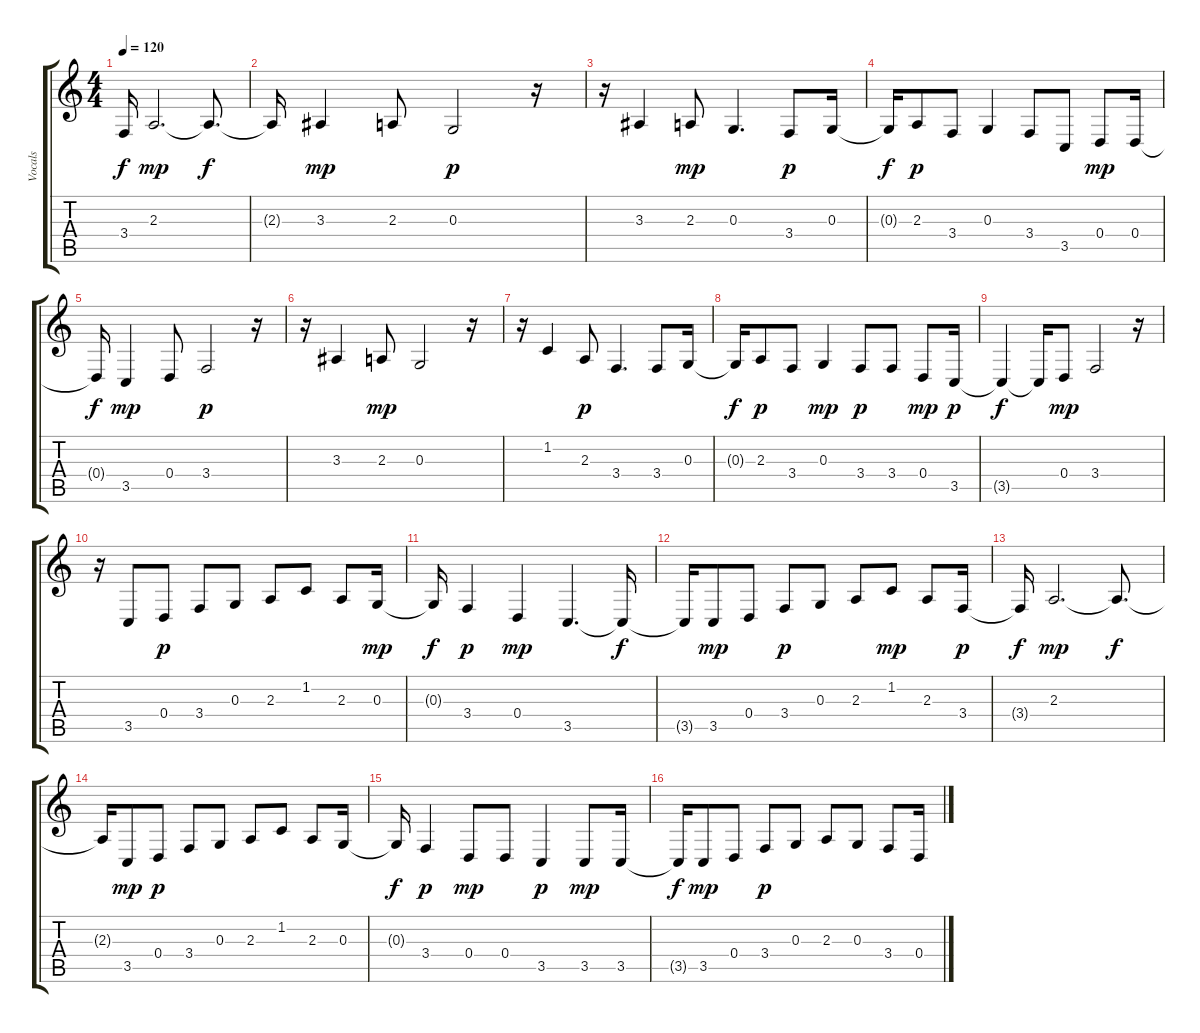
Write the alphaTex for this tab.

\track ("Vocals" "Vocals") {instrument altosax}
\staff {score tabs}
\tuning (E4 B3 G3 D3 A2 E2) {hide}
\ts (4 4)
\tempo 120
\clef g2
\ks c
3.4{t}.16{dy f} 2.3.2{d dy mp} 2.3{t}.8{d dy f} |
2.3{t}.16 3.3.4{dy mp} 2.3.8 0.3.2{dy p} r.16 |
r.16 3.3.4 2.3.8{dy mp} 0.3.4{d} 3.4.8{dy p} 0.3.16 |
0.3{t}.16{dy f} 2.3.8{dy p} 3.4.8 0.3.4 3.4.8 3.5.8 0.4.8{dy mp} 0.4.16 |
0.4{t}.16{dy f} 3.5.4{dy mp} 0.4.8 3.4.2{dy p} r.16 |
r.16 3.3.4 2.3.8{dy mp} 0.3.2 r.16 |
r.16 1.2.4 2.3.8{dy p} 3.4.4{d} 3.4.8 0.3.16 |
0.3{t}.16{dy f} 2.3.8{dy p} 3.4.8 0.3.4{dy mp} 3.4.8{dy p} 3.4.8 0.4.8{dy mp} 3.5.16{dy p} |
3.5{t}.4{dy f} 3.5{t}.16 0.4.8{dy mp} 3.4.2 r.16 |
r.16 3.5.8 0.4.8{dy p} 3.4.8 0.3.8 2.3.8 1.2.8 2.3.8 0.3.16{dy mp} |
0.3{t}.16{dy f} 3.4.4{dy p} 0.4.4{dy mp} 3.5.4{d} 3.5{t}.16{dy f} |
3.5{t}.16 3.5.8{dy mp} 0.4.8 3.4.8{dy p} 0.3.8 2.3.8 1.2.8{dy mp} 2.3.8 3.4.16{dy p} |
3.4{t}.16{dy f} 2.3.2{d dy mp} 2.3{t}.8{d dy f} |
2.3{t}.16 3.5.8{dy mp} 0.4.8{dy p} 3.4.8 0.3.8 2.3.8 1.2.8 2.3.8 0.3.16 |
0.3{t}.16{dy f} 3.4.4{dy p} 0.4.8{dy mp} 0.4.8 3.5.4{dy p} 3.5.8{dy mp} 3.5.16 |
3.5{t}.16{dy f} 3.5.8{dy mp} 0.4.8 3.4.8{dy p} 0.3.8 2.3.8 0.3.8 3.4.8 0.4.16
